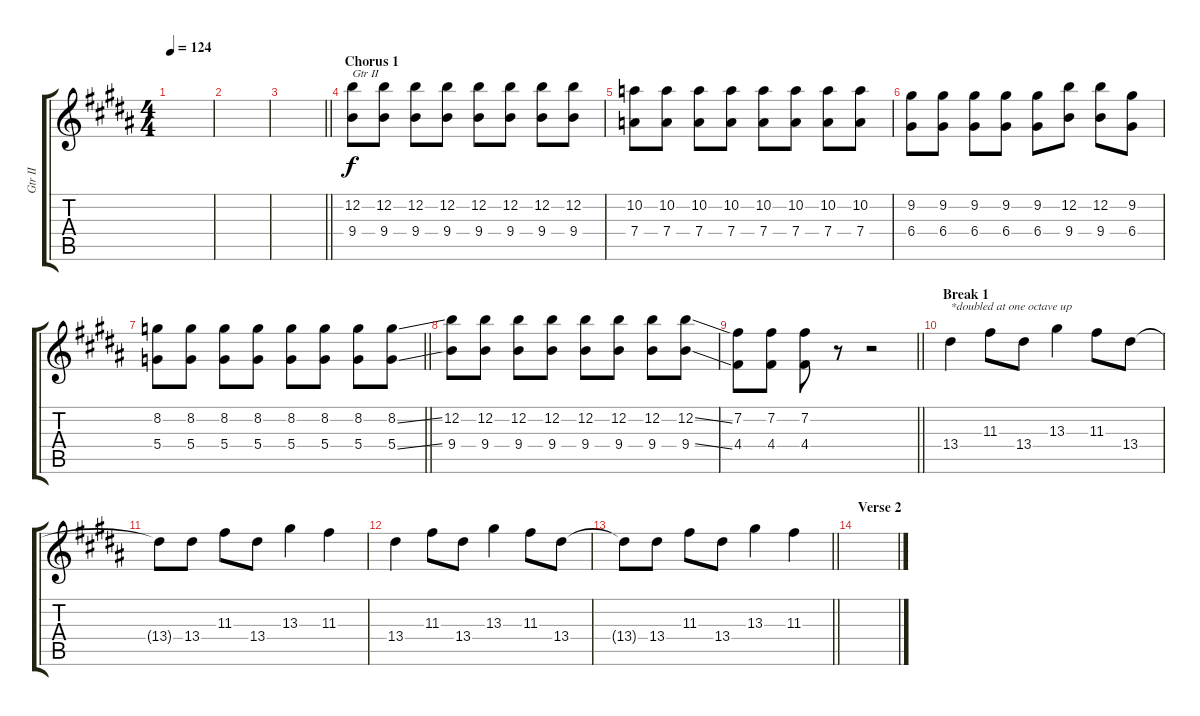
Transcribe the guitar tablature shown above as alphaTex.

\track ("Gtr II" "Gtr II") {instrument overdrivenguitar}
\staff {score tabs}
\tuning (E4 B3 G3 D3 A2 E2) {hide}
\ts (4 4)
\tempo 124
\clef g2
\ks b
|
|
\barLineRight lightlight
|
\section ("" "Chorus 1")
(12.2 9.4).8{txt "Gtr II" volume 14} (12.2 9.4).8 (12.2 9.4).8 (12.2 9.4).8 (12.2 9.4).8 (12.2 9.4).8 (12.2 9.4).8 (12.2 9.4).8 |
(10.2 7.4).8 (10.2 7.4).8 (10.2 7.4).8 (10.2 7.4).8 (10.2 7.4).8 (10.2 7.4).8 (10.2 7.4).8 (10.2 7.4).8 |
(9.2 6.4).8 (9.2 6.4).8 (9.2 6.4).8 (9.2 6.4).8 (9.2 6.4).8 (12.2 9.4).8 (12.2 9.4).8 (9.2 6.4).8 |
\barLineRight lightlight
(8.2 5.4).8 (8.2 5.4).8 (8.2 5.4).8 (8.2 5.4).8 (8.2 5.4).8 (8.2 5.4).8 (8.2 5.4).8 (8.2{ss} 5.4{ss}).8 |
(12.2 9.4).8 (12.2 9.4).8 (12.2 9.4).8 (12.2 9.4).8 (12.2 9.4).8 (12.2 9.4).8 (12.2 9.4).8 (12.2{ss} 9.4{ss}).8 |
\barLineRight lightlight
(7.2 4.4).8 (7.2 4.4).8 (7.2 4.4).8 r.8 r.2 |
\section ("" "Break 1")
13.4.4{txt "*doubled at one octave up" volume 15} 11.3.8 13.4.8 13.3.4 11.3.8 13.4.8 |
13.4{t}.8 13.4.8 11.3.8 13.4.8 13.3.4 11.3.4 |
13.4.4 11.3.8 13.4.8 13.3.4 11.3.8 13.4.8 |
\barLineRight lightlight
13.4{t}.8 13.4.8 11.3.8 13.4.8 13.3.4 11.3.4 |
\section ("" "Verse 2")
